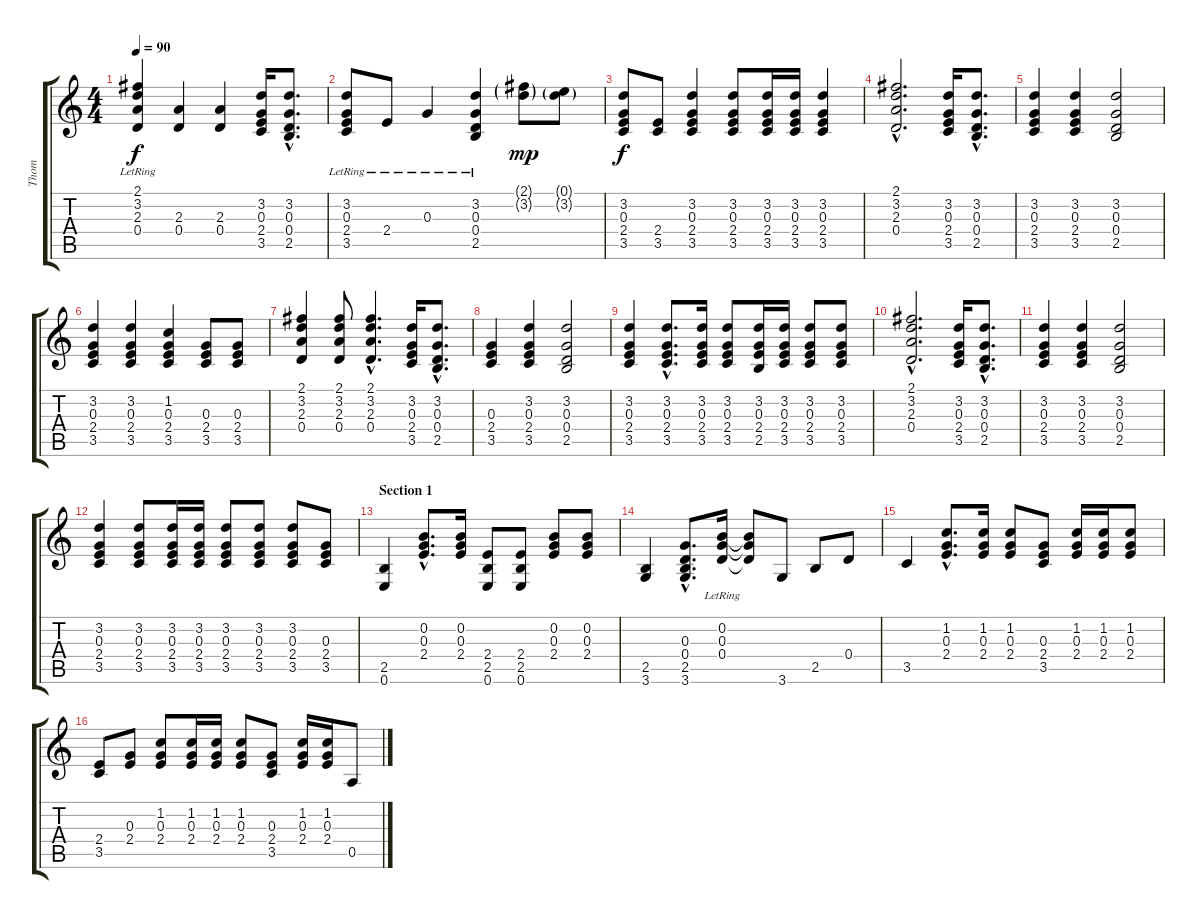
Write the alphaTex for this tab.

\track ("Thom" "Thom") {instrument electricguitarjazz}
\staff {score tabs}
\tuning (E4 B3 G3 D3 A2 E2) {hide}
\ts (4 4)
\tempo 90
\clef g2
\ks c
(2.1{lr} 3.2{lr} 2.3 0.4).4{dy f instrument electricguitarjazz} (2.3 0.4).4 (2.3 0.4).4 (3.2 0.3 2.4 3.5).16 (3.2{hac} 0.3{hac} 0.4{hac} 2.5{hac}).8{d} |
(3.2{lr} 0.3{lr} 2.4{lr} 3.5{lr}).8 2.4{lr}.8 0.3{lr}.4 (3.2{lr} 0.3{lr} 0.4{lr} 2.5{lr}).4 (2.1{g} 3.2{g}).8{dy mp} (0.1{g} 3.2{g}).8 |
(3.2 0.3 2.4 3.5).8{dy f} (2.4 3.5).8 (3.2 0.3 2.4 3.5).4 (3.2 0.3 2.4 3.5).8 (3.2 0.3 2.4 3.5).16 (3.2 0.3 2.4 3.5).16 (3.2 0.3 2.4 3.5).4 |
(2.1{hac} 3.2{hac} 2.3{hac} 0.4{hac}).2{d} (3.2 0.3 2.4 3.5).16 (3.2{hac} 0.3{hac} 0.4{hac} 2.5{hac}).8{d} |
(3.2 0.3 2.4 3.5).4 (3.2 0.3 2.4 3.5).4 (3.2 0.3 0.4 2.5).2 |
(3.2 0.3 2.4 3.5).4 (3.2 0.3 2.4 3.5).4 (1.2 0.3 2.4 3.5).4 (0.3 2.4 3.5).8 (0.3 2.4 3.5).8 |
(2.1 3.2 2.3 0.4).4 (2.1 3.2 2.3 0.4).8 (2.1{hac} 3.2{hac} 2.3{hac} 0.4{hac}).4{d} (3.2 0.3 2.4 3.5).16 (3.2{hac} 0.3{hac} 0.4{hac} 2.5{hac}).8{d} |
(0.3 2.4 3.5).4 (3.2 0.3 2.4 3.5).4 (3.2 0.3 0.4 2.5).2 |
(3.2 0.3 2.4 3.5).4 (3.2{hac} 0.3{hac} 2.4{hac} 3.5{hac}).8{d} (3.2 0.3 2.4 3.5).16 (3.2 0.3 2.4 3.5).8 (3.2 0.3 2.4 2.5).16 (3.2 0.3 2.4 3.5).16 (3.2 0.3 2.4 3.5).8 (3.2 0.3 2.4 3.5).8 |
(2.1{hac} 3.2{hac} 2.3{hac} 0.4{hac}).2{d} (3.2 0.3 2.4 3.5).16 (3.2{hac} 0.3{hac} 0.4{hac} 2.5{hac}).8{d} |
(3.2 0.3 2.4 3.5).4 (3.2 0.3 2.4 3.5).4 (3.2 0.3 0.4 2.5).2 |
(3.2 0.3 2.4 3.5).4 (3.2 0.3 2.4 3.5).8 (3.2 0.3 2.4 3.5).16 (3.2 0.3 2.4 3.5).16 (3.2 0.3 2.4 3.5).8 (3.2 0.3 2.4 3.5).8 (3.2 0.3 2.4 3.5).8 (0.3 2.4 3.5).8 |
\section ("" "Section 1")
(2.5 0.6).4 (0.2{hac} 0.3{hac} 2.4{hac}).8{d} (0.2 0.3 2.4).16 (2.4 2.5 0.6).8 (2.4 2.5 0.6).8 (0.2 0.3 2.4).8 (0.2 0.3 2.4).8 |
(2.5 3.6).4 (0.3{hac} 0.4{hac} 2.5{hac} 3.6{hac}).8{d} (0.2{lr} 0.3{lr} 0.4{lr}).16 (0.2{t} 0.3{t} 0.4{t}).8 3.6.8 2.5.8 0.4.8 |
3.5.4 (1.2{hac} 0.3{hac} 2.4{hac}).8{d} (1.2 0.3 2.4).16 (1.2 0.3 2.4).8 (0.3 2.4 3.5).8 (1.2 0.3 2.4).16 (1.2 0.3 2.4).16 (1.2 0.3 2.4).8 |
(2.4 3.5).8 (0.3 2.4).8 (1.2 0.3 2.4).8 (1.2 0.3 2.4).16 (1.2 0.3 2.4).16 (1.2 0.3 2.4).8 (0.3 2.4 3.5).8 (1.2 0.3 2.4).16 (1.2 0.3 2.4).16 0.5.8
